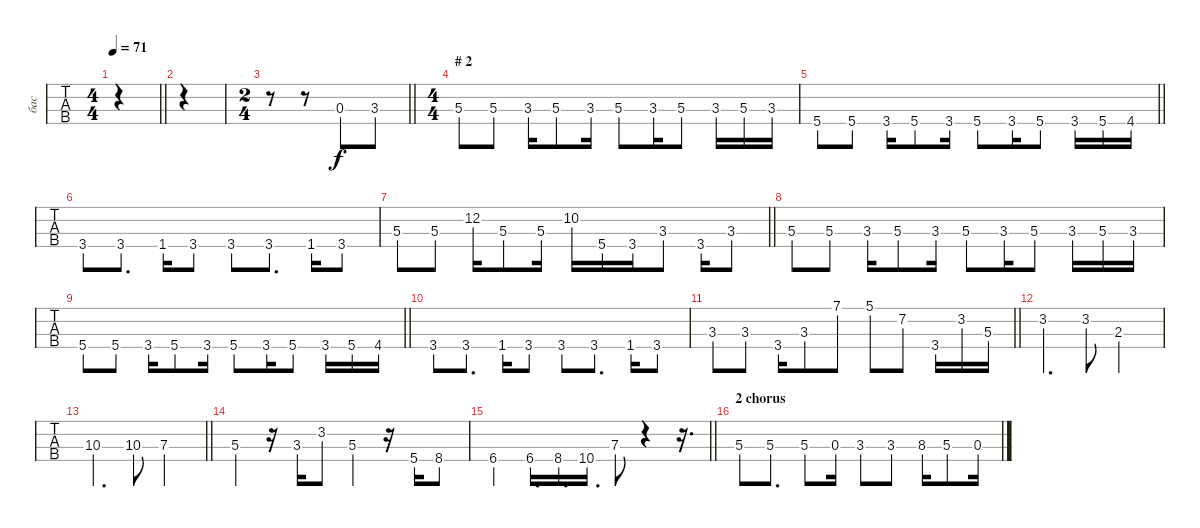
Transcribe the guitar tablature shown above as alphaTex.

\track ("бас" "бас") {instrument electricbassfinger}
\staff {tabs}
\tuning (G2 D2 A1 E1) {hide}
\ts (4 4)
\tempo 71
\clef f4
\barLineRight lightlight
\ks c
|
|
\ts (2 4)
\barLineRight lightlight
r.8 r.8 0.3.8 3.3.8 |
\ts (4 4)
\section ("" "# 2")
5.3.8 5.3.8 3.3.16 5.3.8 3.3.16 5.3.8 3.3.16 5.3.8 3.3.16 5.3.16 3.3.16 |
\barLineRight lightlight
5.4.8 5.4.8 3.4.16 5.4.8 3.4.16 5.4.8 3.4.16 5.4.8 3.4.16 5.4.16 4.4.16 |
3.4.8 3.4.8{d} 1.4.16 3.4.8 3.4.8 3.4.8{d} 1.4.16 3.4.8 |
\barLineRight lightlight
5.3.8 5.3.8 12.2.16 5.3.8 5.3.16 10.2.16 5.4.16 3.4.16 3.3.8 3.4.16 3.3.8 |
5.3.8 5.3.8 3.3.16 5.3.8 3.3.16 5.3.8 3.3.16 5.3.8 3.3.16 5.3.16 3.3.16 |
\barLineRight lightlight
5.4.8 5.4.8 3.4.16 5.4.8 3.4.16 5.4.8 3.4.16 5.4.8 3.4.16 5.4.16 4.4.16 |
3.4.8 3.4.8{d} 1.4.16 3.4.8 3.4.8 3.4.8{d} 1.4.16 3.4.8 |
\barLineRight lightlight
3.3.8 3.3.8 3.4.16 3.3.8 7.1.8 5.1.8 7.2.8 3.4.16 3.2.16 5.3.16 |
3.2.4{d} 3.2.8 2.3.2 |
\barLineRight lightlight
10.3.4{d} 10.3.8 7.3.2 |
5.3.4 r.16 3.3.16 3.2.8 5.3.4 r.16 5.4.16 8.4.8 |
\barLineRight lightlight
6.4.4 6.4.16{d} 8.4.16{d} 10.4.16{d} 7.3.8 r.4 r.16{d} |
\section ("" "2 chorus")
5.3.8 5.3.8{d} 5.3.8 0.3.16 3.3.8 3.3.8 8.3.16 5.3.8 0.3.16
